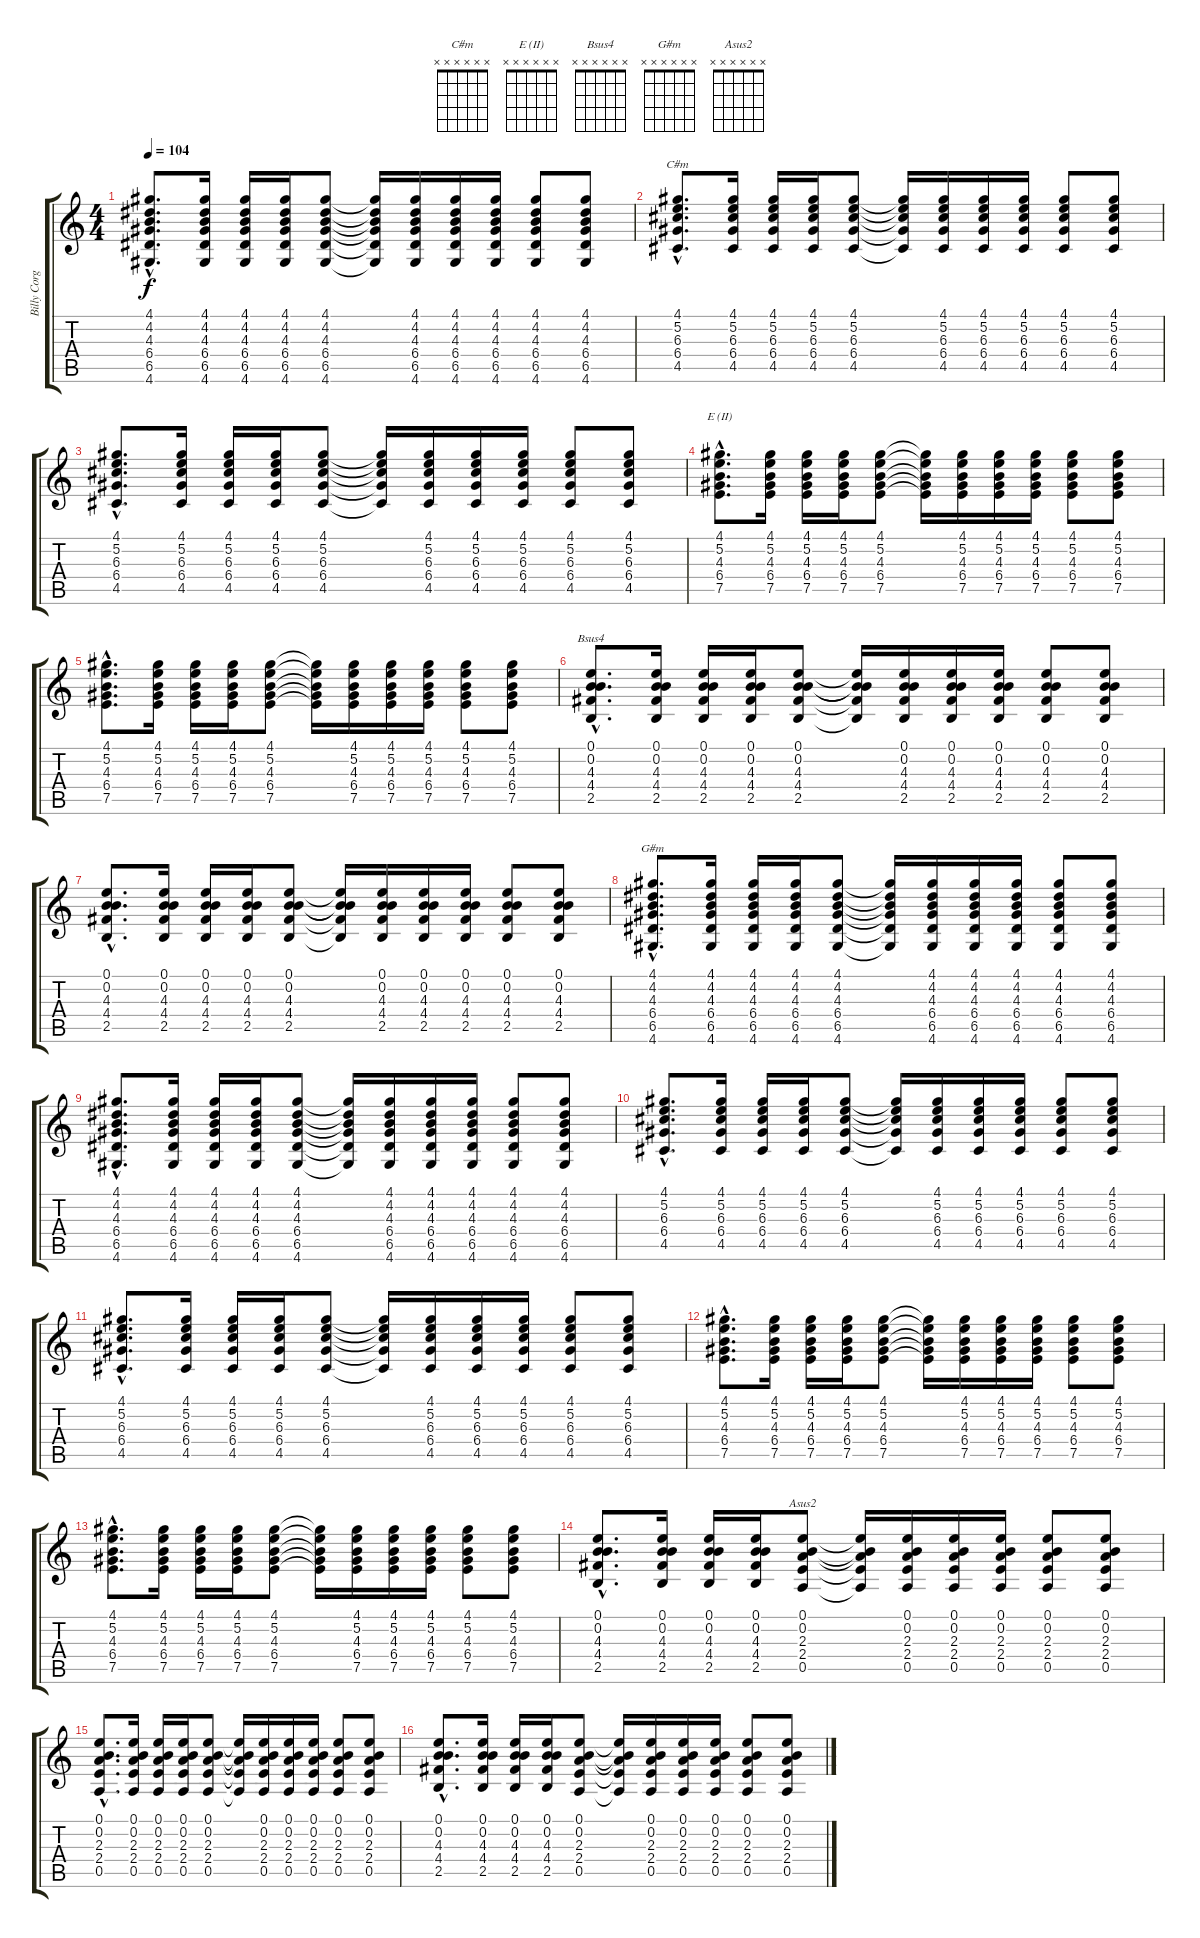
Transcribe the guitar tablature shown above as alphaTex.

\track ("Billy Corgan (Ac. Gtr)" "Billy Corg") {instrument acousticguitarsteel}
\staff {score tabs}
\tuning (E4 B3 G3 D3 A2 E2) {hide}
\chord ("C#m" x x x x x x) {firstfret 0}
\chord ("E (II)" x x x x x x) {firstfret 0}
\chord ("Bsus4" x x x x x x) {firstfret 0}
\chord ("G#m" x x x x x x) {firstfret 0}
\chord ("Asus2" x x x x x x) {firstfret 0}
\ts (4 4)
\tempo 104
\clef g2
\ks c
(4.1{hac} 4.2{hac} 4.3{hac} 6.4{hac} 6.5{hac} 4.6{hac}).8{d dy f} (4.1 4.2 4.3 6.4 6.5 4.6).16 (4.1 4.2 4.3 6.4 6.5 4.6).16 (4.1 4.2 4.3 6.4 6.5 4.6).16 (4.1 4.2 4.3 6.4 6.5 4.6).8 (4.1{t} 4.2{t} 4.3{t} 6.4{t} 6.5{t} 4.6{t}).16 (4.1 4.2 4.3 6.4 6.5 4.6).16 (4.1 4.2 4.3 6.4 6.5 4.6).16 (4.1 4.2 4.3 6.4 6.5 4.6).16 (4.1 4.2 4.3 6.4 6.5 4.6).8 (4.1 4.2 4.3 6.4 6.5 4.6).8 |
(4.1{hac} 5.2{hac} 6.3{hac} 6.4{hac} 4.5{hac}).8{d ch "C#m"} (4.1 5.2 6.3 6.4 4.5).16 (4.1 5.2 6.3 6.4 4.5).16 (4.1 5.2 6.3 6.4 4.5).16 (4.1 5.2 6.3 6.4 4.5).8 (4.1{t} 5.2{t} 6.3{t} 6.4{t} 4.5{t}).16 (4.1 5.2 6.3 6.4 4.5).16 (4.1 5.2 6.3 6.4 4.5).16 (4.1 5.2 6.3 6.4 4.5).16 (4.1 5.2 6.3 6.4 4.5).8 (4.1 5.2 6.3 6.4 4.5).8 |
(4.1{hac} 5.2{hac} 6.3{hac} 6.4{hac} 4.5{hac}).8{d} (4.1 5.2 6.3 6.4 4.5).16 (4.1 5.2 6.3 6.4 4.5).16 (4.1 5.2 6.3 6.4 4.5).16 (4.1 5.2 6.3 6.4 4.5).8 (4.1{t} 5.2{t} 6.3{t} 6.4{t} 4.5{t}).16 (4.1 5.2 6.3 6.4 4.5).16 (4.1 5.2 6.3 6.4 4.5).16 (4.1 5.2 6.3 6.4 4.5).16 (4.1 5.2 6.3 6.4 4.5).8 (4.1 5.2 6.3 6.4 4.5).8 |
(4.1{hac} 5.2{hac} 4.3{hac} 6.4{hac} 7.5{hac}).8{d ch "E (II)"} (4.1 5.2 4.3 6.4 7.5).16 (4.1 5.2 4.3 6.4 7.5).16 (4.1 5.2 4.3 6.4 7.5).16 (4.1 5.2 4.3 6.4 7.5).8 (4.1{t} 5.2{t} 4.3{t} 6.4{t} 7.5{t}).16 (4.1 5.2 4.3 6.4 7.5).16 (4.1 5.2 4.3 6.4 7.5).16 (4.1 5.2 4.3 6.4 7.5).16 (4.1 5.2 4.3 6.4 7.5).8 (4.1 5.2 4.3 6.4 7.5).8 |
(4.1{hac} 5.2{hac} 4.3{hac} 6.4{hac} 7.5{hac}).8{d} (4.1 5.2 4.3 6.4 7.5).16 (4.1 5.2 4.3 6.4 7.5).16 (4.1 5.2 4.3 6.4 7.5).16 (4.1 5.2 4.3 6.4 7.5).8 (4.1{t} 5.2{t} 4.3{t} 6.4{t} 7.5{t}).16 (4.1 5.2 4.3 6.4 7.5).16 (4.1 5.2 4.3 6.4 7.5).16 (4.1 5.2 4.3 6.4 7.5).16 (4.1 5.2 4.3 6.4 7.5).8 (4.1 5.2 4.3 6.4 7.5).8 |
(0.1{hac} 0.2{hac} 4.3{hac} 4.4{hac} 2.5{hac}).8{d ch "Bsus4"} (0.1 0.2 4.3 4.4 2.5).16 (0.1 0.2 4.3 4.4 2.5).16 (0.1 0.2 4.3 4.4 2.5).16 (0.1 0.2 4.3 4.4 2.5).8 (0.1{t} 0.2{t} 4.3{t} 4.4{t} 2.5{t}).16 (0.1 0.2 4.3 4.4 2.5).16 (0.1 0.2 4.3 4.4 2.5).16 (0.1 0.2 4.3 4.4 2.5).16 (0.1 0.2 4.3 4.4 2.5).8 (0.1 0.2 4.3 4.4 2.5).8 |
(0.1{hac} 0.2{hac} 4.3{hac} 4.4{hac} 2.5{hac}).8{d} (0.1 0.2 4.3 4.4 2.5).16 (0.1 0.2 4.3 4.4 2.5).16 (0.1 0.2 4.3 4.4 2.5).16 (0.1 0.2 4.3 4.4 2.5).8 (0.1{t} 0.2{t} 4.3{t} 4.4{t} 2.5{t}).16 (0.1 0.2 4.3 4.4 2.5).16 (0.1 0.2 4.3 4.4 2.5).16 (0.1 0.2 4.3 4.4 2.5).16 (0.1 0.2 4.3 4.4 2.5).8 (0.1 0.2 4.3 4.4 2.5).8 |
(4.1{hac} 4.2{hac} 4.3{hac} 6.4{hac} 6.5{hac} 4.6{hac}).8{d ch "G#m"} (4.1 4.2 4.3 6.4 6.5 4.6).16 (4.1 4.2 4.3 6.4 6.5 4.6).16 (4.1 4.2 4.3 6.4 6.5 4.6).16 (4.1 4.2 4.3 6.4 6.5 4.6).8 (4.1{t} 4.2{t} 4.3{t} 6.4{t} 6.5{t} 4.6{t}).16 (4.1 4.2 4.3 6.4 6.5 4.6).16 (4.1 4.2 4.3 6.4 6.5 4.6).16 (4.1 4.2 4.3 6.4 6.5 4.6).16 (4.1 4.2 4.3 6.4 6.5 4.6).8 (4.1 4.2 4.3 6.4 6.5 4.6).8 |
(4.1{hac} 4.2{hac} 4.3{hac} 6.4{hac} 6.5{hac} 4.6{hac}).8{d} (4.1 4.2 4.3 6.4 6.5 4.6).16 (4.1 4.2 4.3 6.4 6.5 4.6).16 (4.1 4.2 4.3 6.4 6.5 4.6).16 (4.1 4.2 4.3 6.4 6.5 4.6).8 (4.1{t} 4.2{t} 4.3{t} 6.4{t} 6.5{t} 4.6{t}).16 (4.1 4.2 4.3 6.4 6.5 4.6).16 (4.1 4.2 4.3 6.4 6.5 4.6).16 (4.1 4.2 4.3 6.4 6.5 4.6).16 (4.1 4.2 4.3 6.4 6.5 4.6).8 (4.1 4.2 4.3 6.4 6.5 4.6).8 |
(4.1{hac} 5.2{hac} 6.3{hac} 6.4{hac} 4.5{hac}).8{d} (4.1 5.2 6.3 6.4 4.5).16 (4.1 5.2 6.3 6.4 4.5).16 (4.1 5.2 6.3 6.4 4.5).16 (4.1 5.2 6.3 6.4 4.5).8 (4.1{t} 5.2{t} 6.3{t} 6.4{t} 4.5{t}).16 (4.1 5.2 6.3 6.4 4.5).16 (4.1 5.2 6.3 6.4 4.5).16 (4.1 5.2 6.3 6.4 4.5).16 (4.1 5.2 6.3 6.4 4.5).8 (4.1 5.2 6.3 6.4 4.5).8 |
(4.1{hac} 5.2{hac} 6.3{hac} 6.4{hac} 4.5{hac}).8{d} (4.1 5.2 6.3 6.4 4.5).16 (4.1 5.2 6.3 6.4 4.5).16 (4.1 5.2 6.3 6.4 4.5).16 (4.1 5.2 6.3 6.4 4.5).8 (4.1{t} 5.2{t} 6.3{t} 6.4{t} 4.5{t}).16 (4.1 5.2 6.3 6.4 4.5).16 (4.1 5.2 6.3 6.4 4.5).16 (4.1 5.2 6.3 6.4 4.5).16 (4.1 5.2 6.3 6.4 4.5).8 (4.1 5.2 6.3 6.4 4.5).8 |
(4.1{hac} 5.2{hac} 4.3{hac} 6.4{hac} 7.5{hac}).8{d} (4.1 5.2 4.3 6.4 7.5).16 (4.1 5.2 4.3 6.4 7.5).16 (4.1 5.2 4.3 6.4 7.5).16 (4.1 5.2 4.3 6.4 7.5).8 (4.1{t} 5.2{t} 4.3{t} 6.4{t} 7.5{t}).16 (4.1 5.2 4.3 6.4 7.5).16 (4.1 5.2 4.3 6.4 7.5).16 (4.1 5.2 4.3 6.4 7.5).16 (4.1 5.2 4.3 6.4 7.5).8 (4.1 5.2 4.3 6.4 7.5).8 |
(4.1{hac} 5.2{hac} 4.3{hac} 6.4{hac} 7.5{hac}).8{d} (4.1 5.2 4.3 6.4 7.5).16 (4.1 5.2 4.3 6.4 7.5).16 (4.1 5.2 4.3 6.4 7.5).16 (4.1 5.2 4.3 6.4 7.5).8 (4.1{t} 5.2{t} 4.3{t} 6.4{t} 7.5{t}).16 (4.1 5.2 4.3 6.4 7.5).16 (4.1 5.2 4.3 6.4 7.5).16 (4.1 5.2 4.3 6.4 7.5).16 (4.1 5.2 4.3 6.4 7.5).8 (4.1 5.2 4.3 6.4 7.5).8 |
(0.1{hac} 0.2{hac} 4.3{hac} 4.4{hac} 2.5{hac}).8{d} (0.1 0.2 4.3 4.4 2.5).16 (0.1 0.2 4.3 4.4 2.5).16 (0.1 0.2 4.3 4.4 2.5).16 (0.1 0.2 2.3 2.4 0.5).8{ch "Asus2"} (0.1{t} 0.2{t} 2.3{t} 2.4{t} 0.5{t}).16 (0.1 0.2 2.3 2.4 0.5).16 (0.1 0.2 2.3 2.4 0.5).16 (0.1 0.2 2.3 2.4 0.5).16 (0.1 0.2 2.3 2.4 0.5).8 (0.1 0.2 2.3 2.4 0.5).8 |
(0.1{hac} 0.2{hac} 2.3{hac} 2.4{hac} 0.5{hac}).8{d} (0.1 0.2 2.3 2.4 0.5).16 (0.1 0.2 2.3 2.4 0.5).16 (0.1 0.2 2.3 2.4 0.5).16 (0.1 0.2 2.3 2.4 0.5).8 (0.1{t} 0.2{t} 2.3{t} 2.4{t} 0.5{t}).16 (0.1 0.2 2.3 2.4 0.5).16 (0.1 0.2 2.3 2.4 0.5).16 (0.1 0.2 2.3 2.4 0.5).16 (0.1 0.2 2.3 2.4 0.5).8 (0.1 0.2 2.3 2.4 0.5).8 |
(0.1{hac} 0.2{hac} 4.3{hac} 4.4{hac} 2.5{hac}).8{d} (0.1 0.2 4.3 4.4 2.5).16 (0.1 0.2 4.3 4.4 2.5).16 (0.1 0.2 4.3 4.4 2.5).16 (0.1 0.2 2.3 2.4 0.5).8 (0.1{t} 0.2{t} 2.3{t} 2.4{t} 0.5{t}).16 (0.1 0.2 2.3 2.4 0.5).16 (0.1 0.2 2.3 2.4 0.5).16 (0.1 0.2 2.3 2.4 0.5).16 (0.1 0.2 2.3 2.4 0.5).8 (0.1 0.2 2.3 2.4 0.5).8
